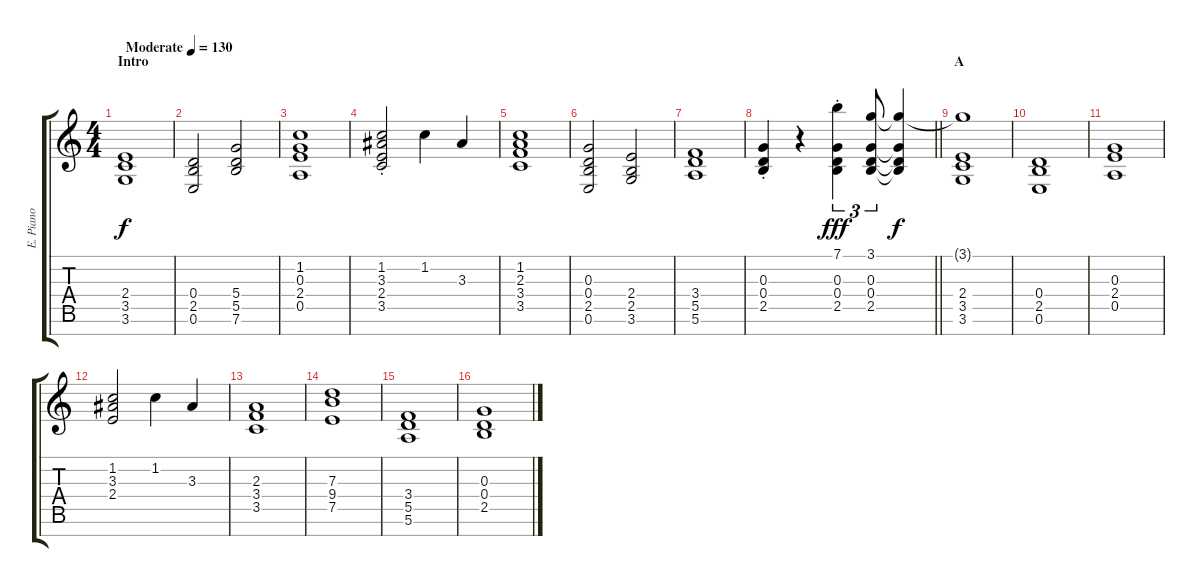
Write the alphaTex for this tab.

\track ("E. Piano" "E. Piano") {instrument electricpiano1}
\staff {score tabs}
\tuning (E5 B4 G4 D4 A3 E3 B2) {hide}
\ts (4 4)
\section ("" "Intro")
\tempo (130 "Moderate")
\clef g2
\ks c
(2.4 3.5 3.6).1{dy f instrument electricpiano1} |
(0.4 2.5 0.6).2 (5.4 5.5 7.6).2 |
(1.2 0.3 2.4 0.5).1 |
(1.2{st} 3.3{st} 2.4{st} 3.5{st}).2 1.2.4 3.3.4 |
(1.2 2.3 3.4 3.5).1 |
(0.3 0.4 2.5 0.6).2 (2.4 2.5 3.6).2 |
(3.4 5.5 5.6).1 |
\barLineRight lightlight
(0.3{st} 0.4{st} 2.5{st}).4 r.4 (7.1 0.3{st} 0.4{st} 2.5{st}).4{tu (3 2) dy fff} (3.1 0.3 0.4 2.5).8{tu (3 2)} (3.1{t} 0.3{t} 0.4{t} 2.5{t}).4{dy f} |
\section ("" "A")
(3.1{t} 2.4 3.5 3.6).1 |
(0.4 2.5 0.6).1 |
(0.3 2.4 0.5).1 |
(1.2 3.3 2.4).2 1.2.4 3.3.4 |
(2.3 3.4 3.5).1 |
(7.3 9.4 7.5).1 |
(3.4 5.5 5.6).1 |
(0.3 0.4 2.5).1
